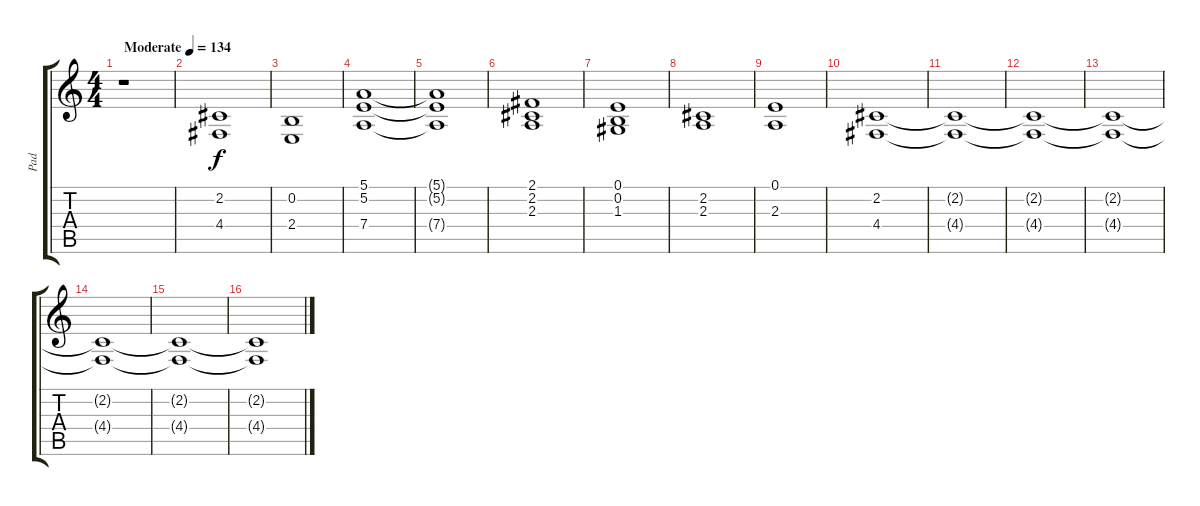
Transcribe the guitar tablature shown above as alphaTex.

\track ("Pad" "Pad") {instrument synthstrings1}
\staff {score tabs}
\tuning (E4 B3 G3 D3 A2 E2) {hide}
\ts (4 4)
\tempo (134 "Moderate")
\clef g2
\ks c
r.1{dy f instrument synthstrings1} |
(2.2 4.4).1 |
(0.2 2.4).1 |
(5.1 5.2 7.4).1 |
(5.1{t} 5.2{t} 7.4{t}).1 |
(2.1 2.2 2.3).1 |
(0.1 0.2 1.3).1 |
(2.2 2.3).1 |
(0.1 2.3).1 |
(2.2 4.4).1 |
(2.2{t} 4.4{t}).1 |
(2.2{t} 4.4{t}).1 |
(2.2{t} 4.4{t}).1 |
(2.2{t} 4.4{t}).1 |
(2.2{t} 4.4{t}).1 |
(2.2{t} 4.4{t}).1
